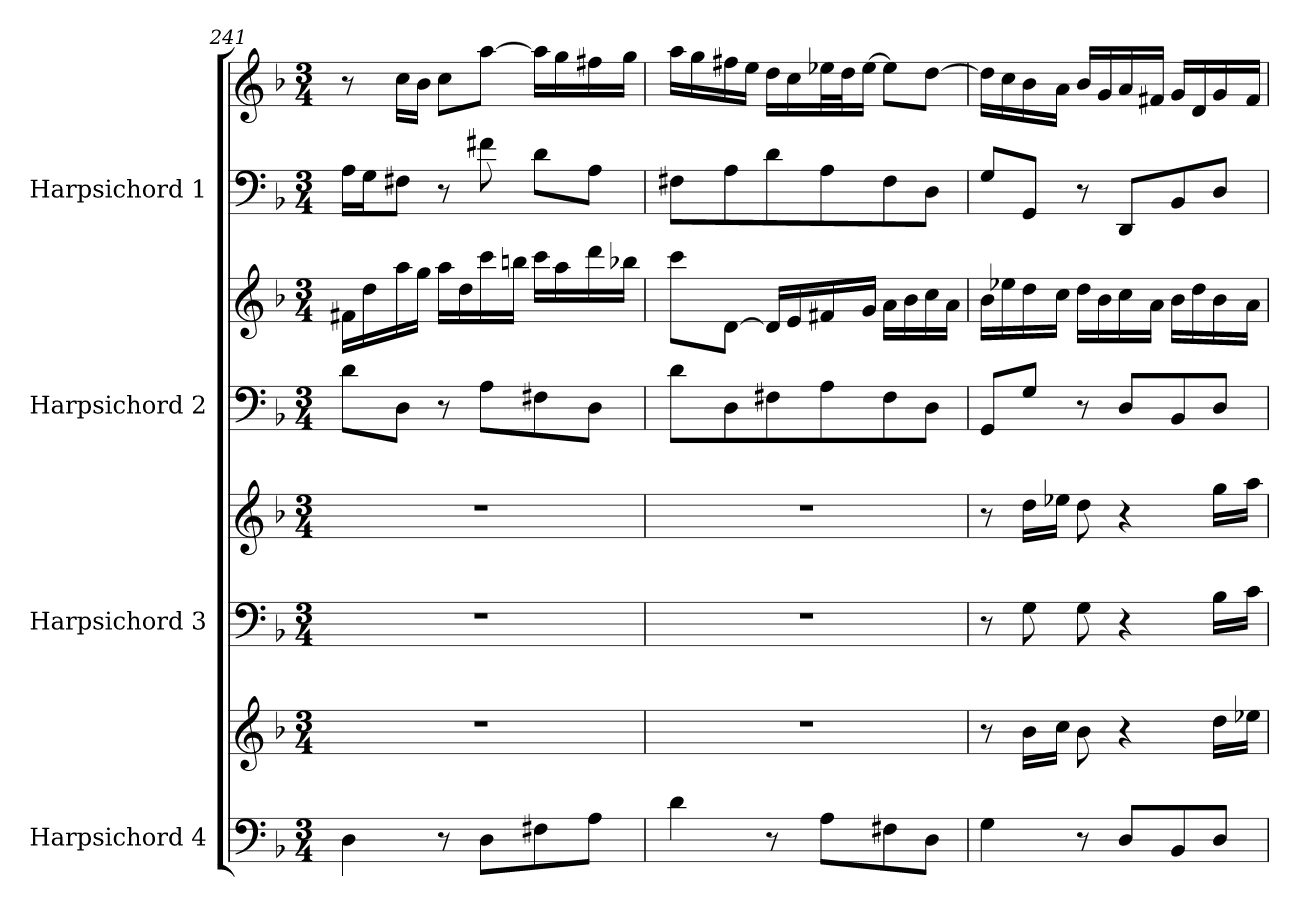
**kern	**kern	**kern	**kern	**kern	**kern	**kern	**kern
*part4	*part4	*part3	*part3	*part2	*part2	*part1	*part1
*staff8	*staff7	*staff6	*staff5	*staff4	*staff3	*staff2	*staff1
*I"Harpsichord 4	*	*I"Harpsichord 3	*	*I"Harpsichord 2	*	*I"Harpsichord 1	*
*I'Hp	*	*I'Hp	*	*I'Hp	*	*I'Hp	*
*clefF4	*clefG2	*clefF4	*clefG2	*clefF4	*clefG2	*clefF4	*clefG2
*k[b-]	*k[b-]	*k[b-]	*k[b-]	*k[b-]	*k[b-]	*k[b-]	*k[b-]
*M3/4	*M3/4	*M3/4	*M3/4	*M3/4	*M3/4	*M3/4	*M3/4
=241	=241	=241	=241	=241	=241	=241	=241
4D\	2.r	2.r	2.r	8d\L	16f#X\LL	16A\LL	8r
.	.	.	.	.	16dd\	16G\J	.
.	.	.	.	8D\J	16aa\	8F#X\J	16cc\LL
.	.	.	.	.	16gg\JJ	.	16b-\JJ
8r	.	.	.	8r	16aa\LL	8r	8cc\L
.	.	.	.	.	16dd\	.	.
8D\L	.	.	.	8A\L	16ccc\	8f#X\	[8aa\J
.	.	.	.	.	16bbn\JJ	.	.
8F#X\	.	.	.	8F#X\	16ccc\LL	8d\L	16aa\LL]
.	.	.	.	.	16aa\	.	16gg\
8A\J	.	.	.	8D\J	16ddd\	8A\J	16ff#X\
.	.	.	.	.	16bb-X\JJ	.	16gg\JJ
=242	=242	=242	=242	=242	=242	=242	=242
4d\	2.r	2.r	2.r	8d\L	8ccc\L	8F#X\L	16aa\LL
.	.	.	.	.	.	.	16gg\
.	.	.	.	8D\	[8d\J	8A\	16ff#X\
.	.	.	.	.	.	.	16ee\JJ
8r	.	.	.	8F#X\	16d/LL]	8d\	16dd\LL
.	.	.	.	.	16e/	.	16cc\
8A\L	.	.	.	8A\	16f#X/	8A\	32ee-X\L
.	.	.	.	.	.	.	32dd\J
.	.	.	.	.	16g/JJ	.	[16ee-\JJ
8F#X\	.	.	.	8F#\	16a\LL	8F#\	8ee-\L]
.	.	.	.	.	16b-\	.	.
8D\J	.	.	.	8D\J	16cc\	8D\J	[8dd\J
.	.	.	.	.	16a\JJ	.	.
!!LO:LB:g=z
=243	=243	=243	=243	=243	=243	=243	=243
4G\	8r	8r	8r	8GG/L	16b-\LL	8G/L	16dd\LL]
.	.	.	.	.	16ee-X\	.	16cc\
.	16b-\LL	8G\	16dd\LL	8G/J	16dd\	8GG/J	16b-\
.	16cc\JJ	.	16ee-X\JJ	.	16cc\JJ	.	16a\JJ
8r	8b-\	8G\	8dd\	8r	16dd\LL	8r	16b-/LL
.	.	.	.	.	16b-\	.	16g/
8D/L	4r	4r	4r	8D/L	16cc\	8DD/L	16a/
.	.	.	.	.	16a\JJ	.	16f#X/JJ
8BB-/	.	.	.	8BB-/	16b-\LL	8BB-/	16g/LL
.	.	.	.	.	16dd\	.	16d/
8D/J	16dd\LL	16B-\LL	16gg\LL	8D/J	16b-\	8D/J	16g/
.	16ee-X\JJ	16c\JJ	16aa\JJ	.	16a\JJ	.	16f#/JJ
=	=	=	=	=	=	=	=
*-	*-	*-	*-	*-	*-	*-	*-
